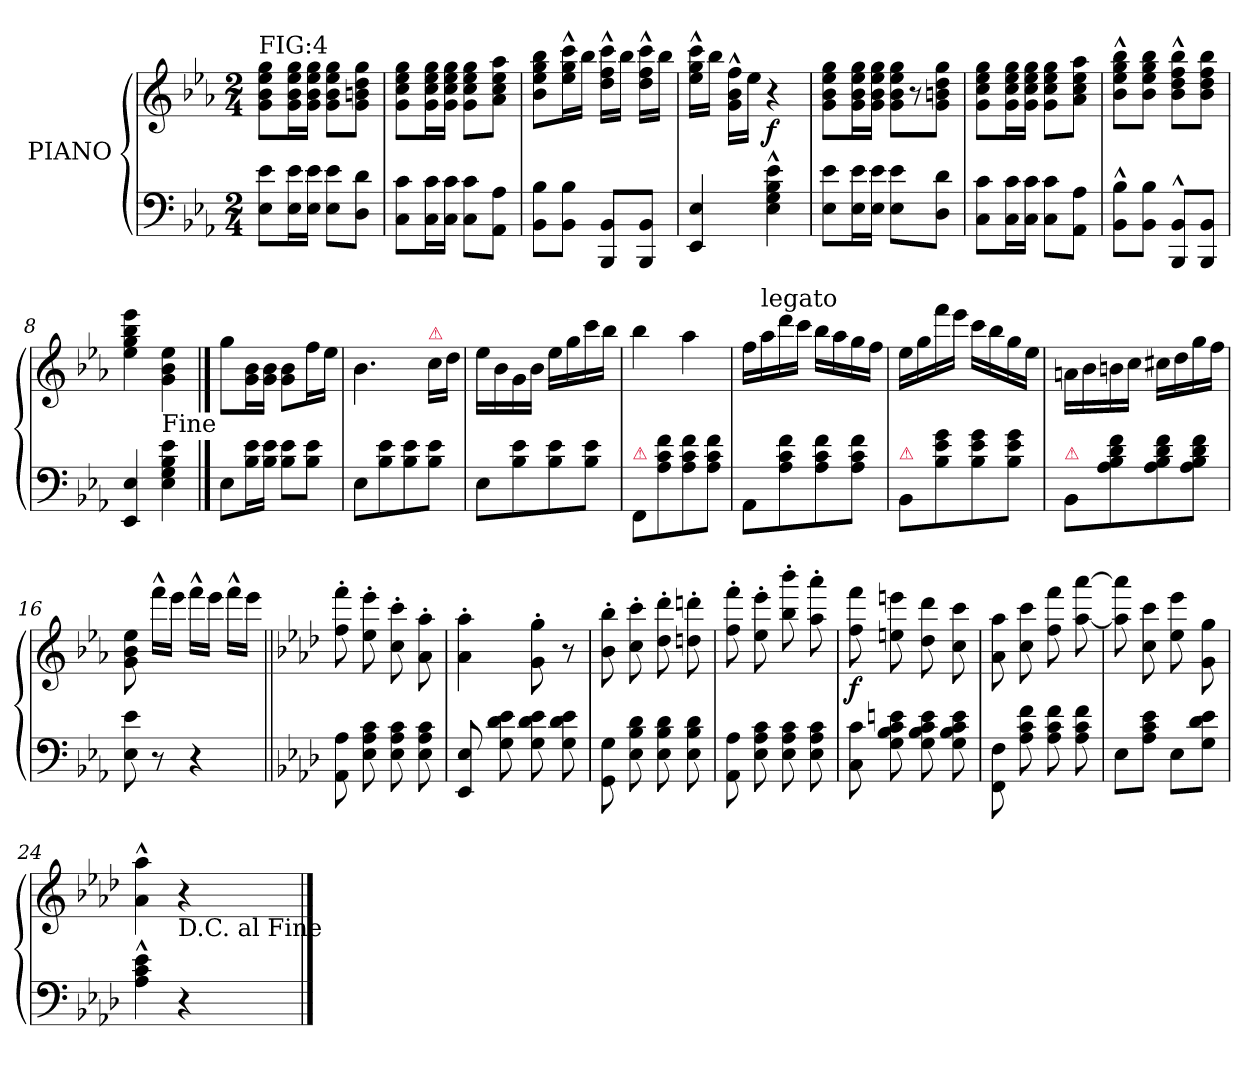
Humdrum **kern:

**kern	**kern	**dynam
*part2	*part1	*part1
*staff2	*staff1	*staff1
*I"PIANO	*I"PIANO	*
*clefF4	*clefG2	*
*k[b-e-a-]	*k[b-e-a-]	*
*E-:	*E-:	*
*M2/4	*M2/4	*
=1	=1	=1
!	!LO:TX:a:t=FIG&colon;4	!
8E-\ 8e-\L	8g\ 8b-\ 8ee-\ 8gg\L	.
16E-\ 16e-\L	16g\ 16b-\ 16ee-\ 16gg\L	.
16E-\ 16e-\JJ	16g\ 16b-\ 16ee-\ 16gg\JJ	.
8E-\ 8e-\L	8g\ 8b-\ 8ee-\ 8gg\L	.
8D\ 8d\J	8g\ 8bn\ 8dd\ 8gg\J	.
=2	=2	=2
8C\ 8c\L	8g\ 8cc\ 8ee-\ 8gg\L	.
16C\ 16c\L	16g\ 16cc\ 16ee-\ 16gg\L	.
16C\ 16c\JJ	16g\ 16cc\ 16ee-\ 16gg\JJ	.
8C\ 8c\L	8g\ 8cc\ 8ee-\ 8gg\L	.
8AA-\ 8A-\J	8a-\ 8cc\ 8ee-\ 8aa-\J	.
=3	=3	=3
8BB-\ 8B-\L	8b-\ 8ee-\ 8gg\ 8bb-\L	.
8BB-\ 8B-\J	16ee-^^\ 16gg^^\ 16ccc^^\L	.
.	16bb-\JJ	.
8BBB-/ 8BB-/L	16dd^^\ 16ff^^\ 16ccc^^\LL	.
.	16bb-\JJ	.
8BBB-/ 8BB-/J	16dd^^\ 16ff^^\ 16ccc^^\LL	.
.	16bb-\JJ	.
=4	=4	=4
4EE-/ 4E-/	16ee-^^\ 16gg^^\ 16ccc^^\LL	.
.	16bb-\JJ	.
.	16g^^\ 16b-^^\ 16ff^^\LL	.
.	16ee-\JJ	.
4E-^^\ 4G^^\ 4B-^^\ 4e-^^\	4r	f
=5	=5	=5
8E-\ 8e-\L	8g\ 8b-\ 8ee-\ 8gg\L	.
16E-\ 16e-\L	16g\ 16b-\ 16ee-\ 16gg\L	.
16E-\ 16e-\JJ	16g\ 16b-\ 16ee-\ 16gg\JJ	.
!	!LO:N:vis=8	!
8E-\ 8e-\L	16g\ 16b-\ 16ee-\ 16gg\L	.
!	!LO:N:vis=8	!
.	16r	.
8D\ 8d\J	8g\ 8bn\ 8dd\ 8gg\J	.
=6	=6	=6
8C\ 8c\L	8g\ 8cc\ 8ee-\ 8gg\L	.
16C\ 16c\L	16g\ 16cc\ 16ee-\ 16gg\L	.
16C\ 16c\JJ	16g\ 16cc\ 16ee-\ 16gg\JJ	.
8C\ 8c\L	8g\ 8cc\ 8ee-\ 8gg\L	.
8AA-\ 8A-\J	8a-\ 8cc\ 8ee-\ 8aa-\J	.
=7	=7	=7
8BB-^^\ 8B-^^\L	8b-^^\ 8ee-^^\ 8gg^^\ 8bb-^^\L	.
8BB-\ 8B-\J	8b-\ 8ee-\ 8gg\ 8bb-\J	.
8BBB-^^/ 8BB-^^/L	8b-^^\ 8dd^^\ 8ff^^\ 8bb-^^\L	.
8BBB-/ 8BB-/J	8b-\ 8dd\ 8ff\ 8bb-\J	.
=8	=8	=8
4EE-/ 4E-/	4ee-\ 4gg\ 4bb-\ 4eee-\	.
!	!LO:TX:b:t=Fine	!
4E-\ 4G\ 4B-\ 4e-\	4g\ 4b-\ 4ee-\	.
==9	==9	==9
8E-\L	8gg\L	.
16B-\ 16e-\L	16g\ 16b-\L	.
16B-\ 16e-\JJ	16g\ 16b-\JJ	.
8B-\ 8e-\L	8g\ 8b-\L	.
8B-\ 8e-\J	16ff\L	.
.	16ee-\JJ	.
=10	=10	=10
8E-\L	4.b-\	.
8B-\ 8e-\	.	.
8B-\ 8e-\	.	.
!	!LO:TX:a:color=crimson:t=⚠	!
8B-\ 8e-\J	16cc\LL	.
.	16dd\JJ	.
=11	=11	=11
8E-\L	16ee-\LL	.
.	16b-\	.
8B-\ 8e-\	16g\	.
.	16b-\JJ	.
8B-\ 8e-\	16ee-\LL	.
.	16gg\	.
8B-\ 8e-\J	16ccc\	.
.	16bb-\JJ	.
=12	=12	=12
!LO:TX:a:color=crimson:t=⚠	!	!
8FF/L	4bb-\	.
8A-\ 8c\ 8f\	.	.
8A-\ 8c\ 8f\	4aa-\	.
8A-\ 8c\ 8f\J	.	.
=13	=13	=13
8AA-\L	16ff\LL	.
!	!LO:TX:a:t=legato	!
.	16aa-\	.
8A-\ 8c\ 8f\	16ddd\	.
.	16ccc\JJ	.
8A-\ 8c\ 8f\	16bb-\LL	.
.	16aa-\	.
8A-\ 8c\ 8f\J	16gg\	.
.	16ff\JJ	.
=14	=14	=14
!LO:TX:a:color=crimson:t=⚠	!	!
8BB-/L	16ee-\LL	.
.	16gg\	.
8B-\ 8e-\ 8g\	16fff\	.
.	16eee-\JJ	.
8B-\ 8e-\ 8g\	16ccc\LL	.
.	16bb-\	.
8B-\ 8e-\ 8g\J	16gg\	.
.	16ee-\JJ	.
=15	=15	=15
!LO:TX:a:color=crimson:t=⚠	!	!
8BB-/L	16an\LL	.
.	16b-\	.
8A-\ 8B-\ 8d\ 8f\	16bn\	.
.	16cc\JJ	.
8A-\ 8B-\ 8d\ 8f\	16cc#X\LL	.
.	16dd\	.
8A-\ 8B-\ 8d\ 8f\J	16gg\	.
.	16ff\JJ	.
=16	=16	=16
8E-\ 8e-\	8g\ 8b-\ 8ee-\	.
8r	16fff^^\LL	.
.	16eee-\JJ	.
4r	16fff^^\LL	.
.	16eee-\JJ	.
.	16fff^^\LL	.
.	16eee-\JJ	.
=17||	=17||	=17||
*k[b-e-a-d-]	*k[b-e-a-d-]	*
8AA-\ 8A-\	8ff'\ 8fff'\	.
8E-\ 8A-\ 8c\	8ee-'\ 8eee-'\	.
8E-\ 8A-\ 8c\	8cc'\ 8ccc'\	.
8E-\ 8A-\ 8c\	8a-'\ 8aa-'\	.
=18	=18	=18
8EE-/ 8E-/	4a-'\ 4aa-'\	.
8G\ 8d-\ 8e-\	.	.
8G\ 8d-\ 8e-\	8g'\ 8gg'\	.
8G\ 8d-\ 8e-\	8r	.
=19	=19	=19
8GG\ 8G\	8b-'\ 8bb-'\	.
8E-\ 8B-\ 8d-\	8cc'\ 8ccc'\	.
8E-\ 8B-\ 8d-\	8dd-'\ 8ddd-'\	.
8E-\ 8B-\ 8d-\	8ddn'\ 8dddn'\	.
=20	=20	=20
8AA-\ 8A-\	8ff'\ 8fff'\	.
8E-\ 8A-\ 8c\	8ee-'\ 8eee-'\	.
8E-\ 8A-\ 8c\	8bb-'\ 8bbb-'\	.
8E-\ 8A-\ 8c\	8aa-'\ 8aaa-'\	.
=21	=21	=21
8C\ 8c\	8ff\ 8fff\	f
8G\ 8B-\ 8c\ 8en\	8een\ 8eeen\	.
8G\ 8B-\ 8c\ 8e\	8dd-\ 8ddd-\	.
8G\ 8B-\ 8c\ 8e\	8cc\ 8ccc\	.
=22	=22	=22
8FF\ 8F\	8a-\ 8aa-\	.
8A-\ 8c\ 8f\	8cc\ 8ccc\	.
8A-\ 8c\ 8f\	8ff\ 8fff\	.
8A-\ 8c\ 8f\	[8aa-\ [8aaa-\	.
=23	=23	=23
8E-\L	8aa-]\ 8aaa-]\	.
8A-\ 8c\ 8e-\J	8cc\ 8ccc\	.
8E-\L	8ee-\ 8eee-\	.
8G\ 8d-\ 8e-\J	8g\ 8gg\	.
=24	=24	=24
4A-^^\ 4c^^\ 4e-^^\	4a-^^\ 4aa-^^\	.
!	!LO:TX:b:t=D.C. al Fine	!
4r	4r	.
==	==	==
*-	*-	*-
